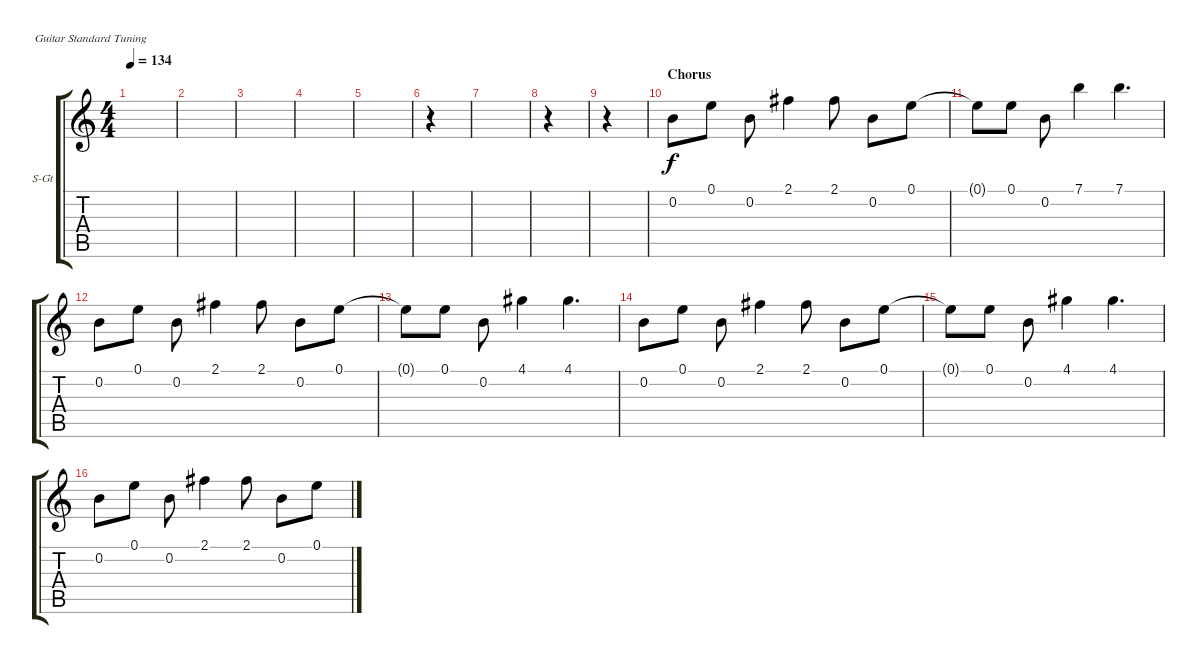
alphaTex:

\defaultSystemsLayout 4
\bracketExtendMode groupsimilarinstruments
\firstSystemTrackNameOrientation horizontal
\otherSystemsTrackNameOrientation horizontal
\track ("tomo " "S-Gt") {instrument acousticguitarsteel}
\staff {score tabs}
\tuning (E4 B3 G3 D3 A2 E2)
\ts (4 4)
\tempo 134
\clef g2
\scale
0.333333
\ks c
|
\scale
0.333333 |
\scale
0.333333 |
\scale
0.333333 |
\scale
0.333333 |
\scale
0.333333 r.4 |
\scale
0.333333 |
\scale
0.333333 r.4 |
\scale
0.333333 r.4 |
\section ("" "Chorus")
\scale
0.333333 0.2.8 0.1.8 0.2.8 2.1.4 2.1.8 0.2.8 0.1.8 |
\scale
0.333333 0.1{t}.8 0.1.8 0.2.8 7.1.4 7.1.4{d} |
\scale
0.333333 0.2.8 0.1.8 0.2.8 2.1.4 2.1.8 0.2.8 0.1.8 |
0.1{t}.8 0.1.8 0.2.8 4.1.4 4.1.4{d} |
\scale
0.333333 0.2.8 0.1.8 0.2.8 2.1.4 2.1.8 0.2.8 0.1.8 |
\scale
0.333333 0.1{t}.8 0.1.8 0.2.8 4.1.4 4.1.4{d} |
\scale
0.333333 0.2.8 0.1.8 0.2.8 2.1.4 2.1.8 0.2.8 0.1.8
